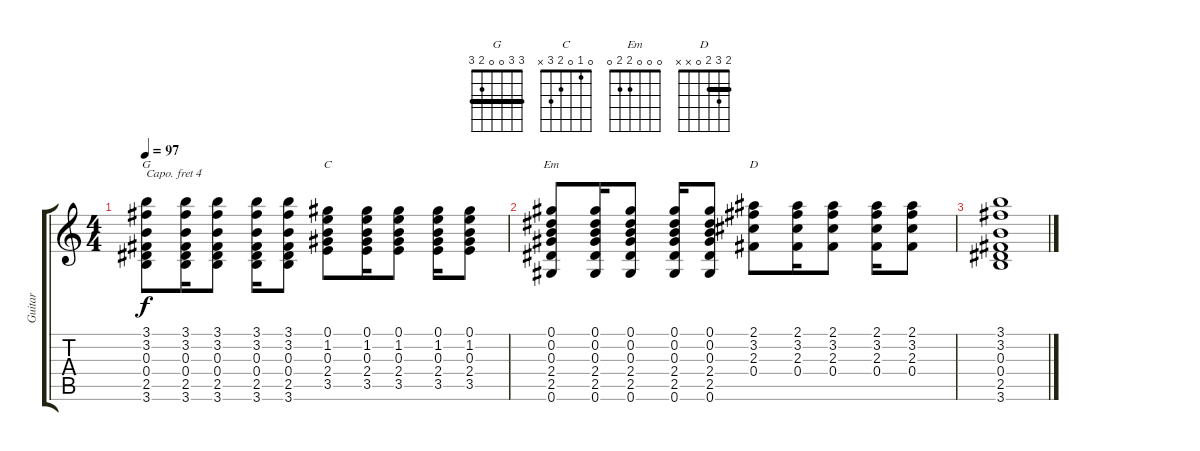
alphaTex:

\track ("Guitar" "Guitar") {instrument acousticguitarsteel}
\staff {score tabs}
\capo 4
\tuning (E4 B3 G3 D3 A2 E2) {hide}
\chord ("G" 3 3 0 0 2 3) {barre 3}
\chord ("C" 0 1 0 2 3 x)
\chord ("Em" 0 0 0 2 2 0)
\chord ("D" 2 3 2 0 x x) {barre 2}
\ts (4 4)
\tempo 97
\clef g2
\ks c
(3.1 3.2 0.3 0.4 2.5 3.6).8{ch "G" dy f} (3.1 3.2 0.3 0.4 2.5 3.6).16 (3.1 3.2 0.3 0.4 2.5 3.6).8 (3.1 3.2 0.3 0.4 2.5 3.6).16 (3.1 3.2 0.3 0.4 2.5 3.6).8 (0.1 1.2 0.3 2.4 3.5).8{ch "C"} (0.1 1.2 0.3 2.4 3.5).16 (0.1 1.2 0.3 2.4 3.5).8 (0.1 1.2 0.3 2.4 3.5).16 (0.1 1.2 0.3 2.4 3.5).8 |
(0.1 0.2 0.3 2.4 2.5 0.6).8{ch "Em"} (0.1 0.2 0.3 2.4 2.5 0.6).16 (0.1 0.2 0.3 2.4 2.5 0.6).8 (0.1 0.2 0.3 2.4 2.5 0.6).16 (0.1 0.2 0.3 2.4 2.5 0.6).8 (2.1 3.2 2.3 0.4).8{ch "D"} (2.1 3.2 2.3 0.4).16 (2.1 3.2 2.3 0.4).8 (2.1 3.2 2.3 0.4).16 (2.1 3.2 2.3 0.4).8 |
(3.1 3.2 0.3 0.4 2.5 3.6).1
